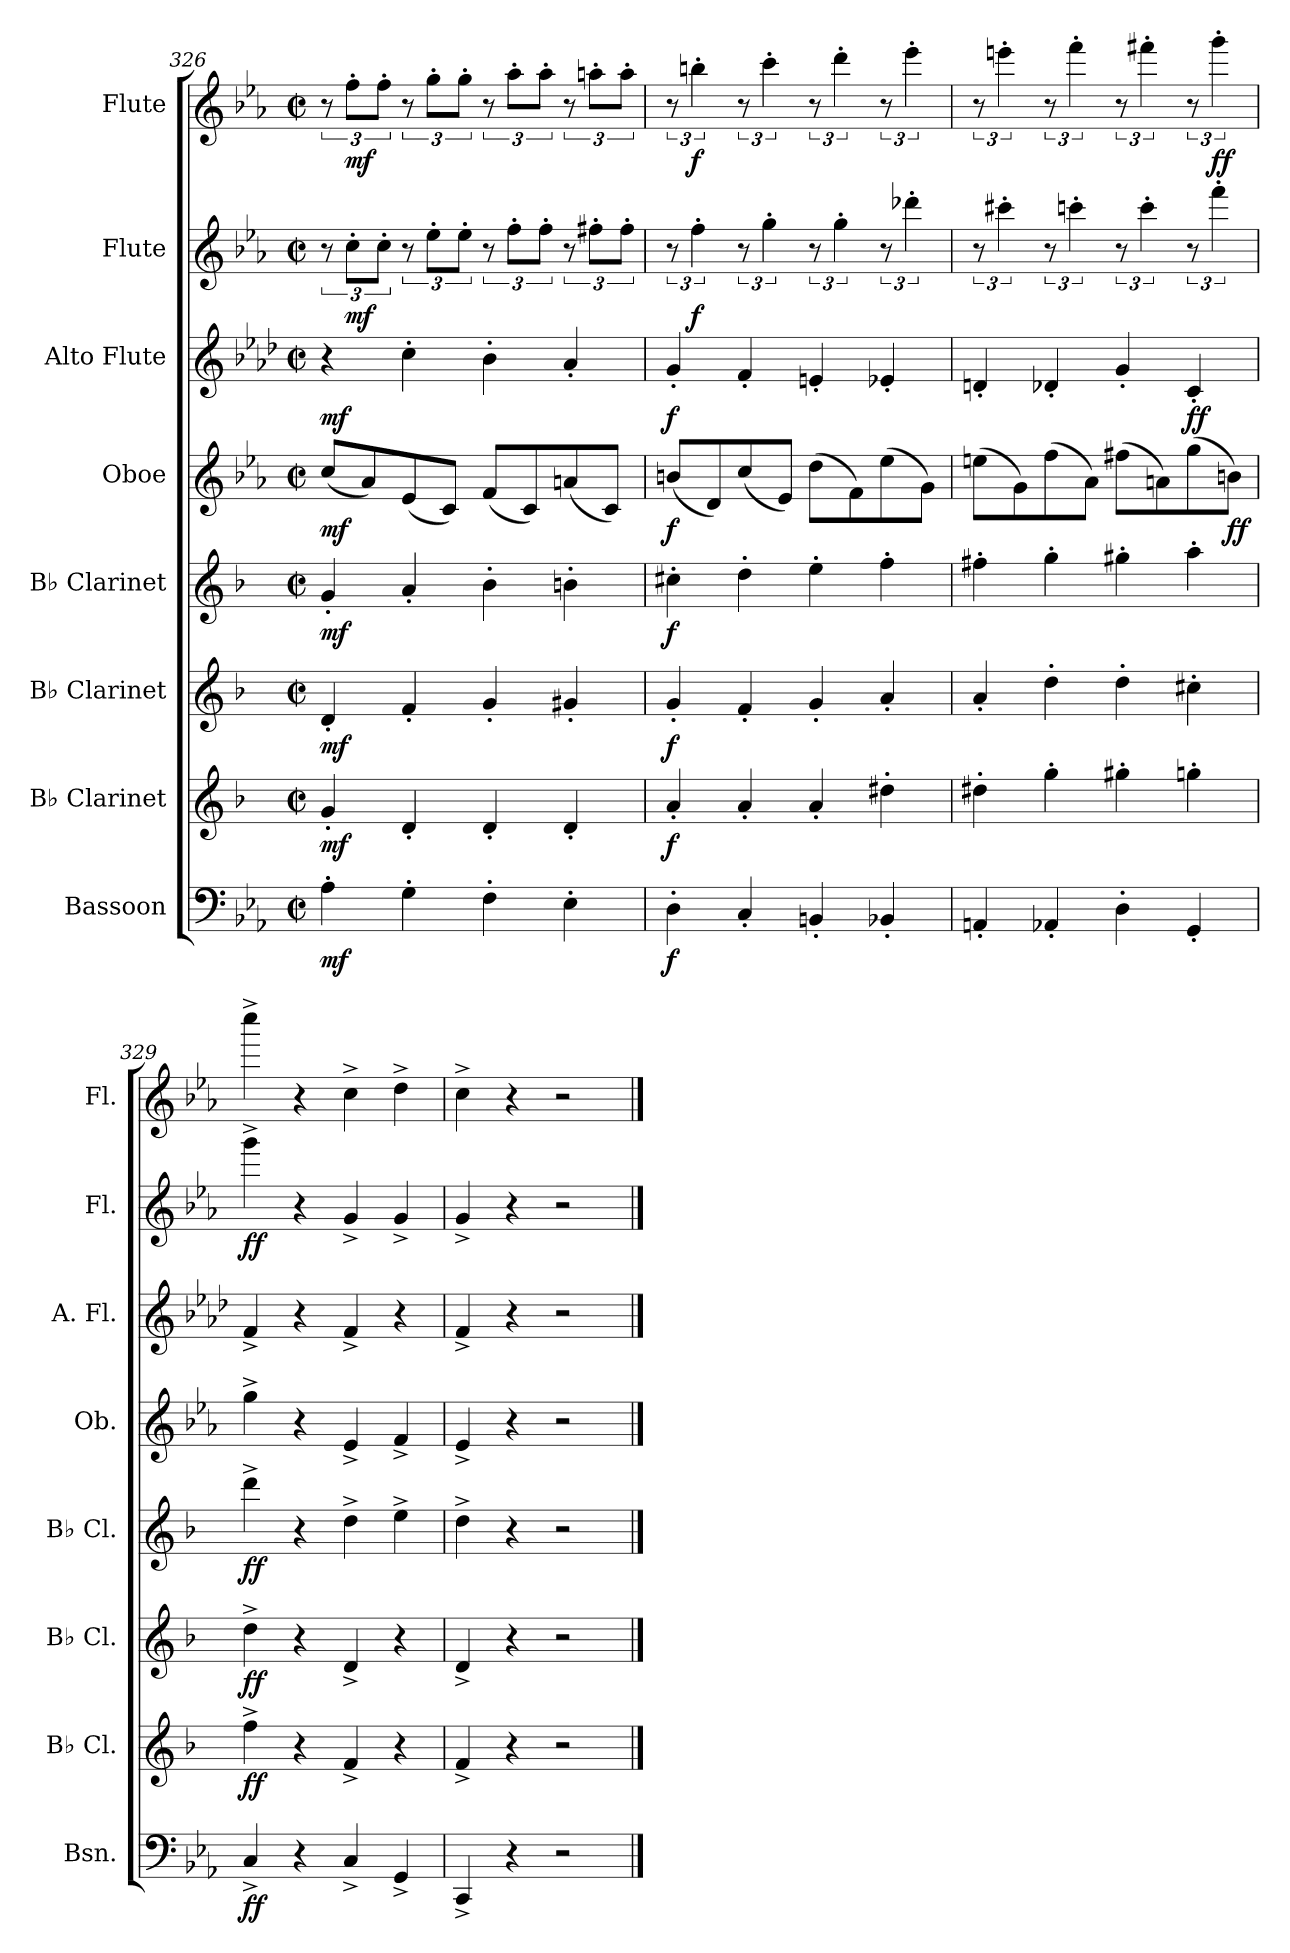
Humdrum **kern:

**kern	**dynam	**kern	**dynam	**kern	**dynam	**kern	**dynam	**kern	**dynam	**kern	**dynam	**kern	**dynam	**kern	**dynam
*part8	*part8	*part7	*part7	*part6	*part6	*part5	*part5	*part4	*part4	*part3	*part3	*part2	*part2	*part1	*part1
*staff8	*staff8	*staff7	*staff7	*staff6	*staff6	*staff5	*staff5	*staff4	*staff4	*staff3	*staff3	*staff2	*staff2	*staff1	*staff1
*I"Bassoon	*	*I"B♭ Clarinet	*	*I"B♭ Clarinet	*	*I"B♭ Clarinet	*	*I"Oboe	*	*I"Alto Flute	*	*I"Flute	*	*I"Flute	*
*I'Bsn.	*	*I'B♭ Cl.	*	*I'B♭ Cl.	*	*I'B♭ Cl.	*	*I'Ob.	*	*I'A. Fl.	*	*I'Fl.	*	*I'Fl.	*
*clefF4	*	*clefG2	*	*clefG2	*	*clefG2	*	*clefG2	*	*clefG2	*	*clefG2	*	*clefG2	*
*	*	*ITrd1c2	*	*ITrd1c2	*	*ITrd1c2	*	*	*	*ITrd3c5	*	*	*	*	*
*k[b-e-a-]	*	*k[b-e-a-]	*	*k[b-e-a-]	*	*k[b-e-a-]	*	*k[b-e-a-]	*	*k[b-e-a-]	*	*k[b-e-a-]	*	*k[b-e-a-]	*
*M2/2	*	*M2/2	*	*M2/2	*	*M2/2	*	*M2/2	*	*M2/2	*	*M2/2	*	*M2/2	*
*met(c|)	*	*met(c|)	*	*met(c|)	*	*met(c|)	*	*met(c|)	*	*met(c|)	*	*met(c|)	*	*met(c|)	*
*MM194	*	*MM194	*	*MM194	*	*MM194	*	*MM194	*	*MM194	*	*MM194	*	*MM194	*
=326	=326	=326	=326	=326	=326	=326	=326	=326	=326	=326	=326	=326	=326	=326	=326
!	!LO:DY:b	!	!LO:DY:b	!	!LO:DY:b	!	!LO:DY:b	!	!LO:DY:b	!	!LO:DY:b	!	!	!	!
4A-'\	mf	4f'/	mf	4c'/	mf	4f'/	mf	(<8cc/L	mf	4r	mf	12r	.	12r	.
!	!	!	!	!	!	!	!	!	!	!	!	!	!LO:DY:b	!	!LO:DY:b
.	.	.	.	.	.	.	.	.	.	.	.	12cc'\L	mf	12ff'\L	mf
.	.	.	.	.	.	.	.	8a-/)	.	.	.	.	.	.	.
.	.	.	.	.	.	.	.	.	.	.	.	12cc'\J	.	12ff'\J	.
4G'\	.	4c'/	.	4e-'/	.	4g'/	.	(<8e-/	.	4g'\	.	12r	.	12r	.
.	.	.	.	.	.	.	.	.	.	.	.	12ee-'\L	.	12gg'\L	.
.	.	.	.	.	.	.	.	8c/J)	.	.	.	.	.	.	.
.	.	.	.	.	.	.	.	.	.	.	.	12ee-'\J	.	12gg'\J	.
4F'\	.	4c'/	.	4f'/	.	4a-'\	.	(<8f/L	.	4f'\	.	12r	.	12r	.
.	.	.	.	.	.	.	.	.	.	.	.	12ff'\L	.	12aa-'\L	.
.	.	.	.	.	.	.	.	8c/)	.	.	.	.	.	.	.
.	.	.	.	.	.	.	.	.	.	.	.	12ff'\J	.	12aa-'\J	.
4E-'\	.	4c'/	.	4f#X'/	.	4an'\	.	(<8an/	.	4e-'/	.	12r	.	12r	.
.	.	.	.	.	.	.	.	.	.	.	.	12ff#X'\L	.	12aan'\L	.
.	.	.	.	.	.	.	.	8c/J)	.	.	.	.	.	.	.
.	.	.	.	.	.	.	.	.	.	.	.	12ff#'\J	.	12aa'\J	.
=327	=327	=327	=327	=327	=327	=327	=327	=327	=327	=327	=327	=327	=327	=327	=327
!	!LO:DY:b	!	!LO:DY:b	!	!LO:DY:b	!	!LO:DY:b	!	!LO:DY:b	!	!LO:DY:b	!	!	!	!
4D'\	f	4g'/	f	4f'/	f	4bn'\	f	(<8bn/L	f	4d'/	f	12r	.	12r	.
!	!	!	!	!	!	!	!	!	!	!	!	!	!LO:DY:b	!	!LO:DY:b
.	.	.	.	.	.	.	.	.	.	.	.	6ff'\	f	6bbn'\	f
.	.	.	.	.	.	.	.	8d/)	.	.	.	.	.	.	.
4C'/	.	4g'/	.	4e-'/	.	4cc'\	.	(<8cc/	.	4c'/	.	12r	.	12r	.
.	.	.	.	.	.	.	.	.	.	.	.	6gg'\	.	6ccc'\	.
.	.	.	.	.	.	.	.	8e-/J)	.	.	.	.	.	.	.
4BBn'/	.	4g'/	.	4f'/	.	4dd'\	.	(>8dd\L	.	4Bn'/	.	12r	.	12r	.
.	.	.	.	.	.	.	.	.	.	.	.	6gg'\	.	6ddd'\	.
.	.	.	.	.	.	.	.	8f\)	.	.	.	.	.	.	.
4BB-X'/	.	4cc#X'\	.	4g'/	.	4ee-'\	.	(>8ee-\	.	4B-X'/	.	12r	.	12r	.
.	.	.	.	.	.	.	.	.	.	.	.	6ddd-X'\	.	6eee-'\	.
.	.	.	.	.	.	.	.	8g\J)	.	.	.	.	.	.	.
!!LO:PB:g=z
=328	=328	=328	=328	=328	=328	=328	=328	=328	=328	=328	=328	=328	=328	=328	=328
4AAn'/	.	4cc#X'\	.	4g'/	.	4een'\	.	(>8een\L	.	4An'/	.	12r	.	12r	.
.	.	.	.	.	.	.	.	.	.	.	.	6ccc#X'\	.	6eeen'\	.
.	.	.	.	.	.	.	.	8g\)	.	.	.	.	.	.	.
4AA-X'/	.	4ff'\	.	4cc'\	.	4ff'\	.	(>8ff\	.	4A-X'/	.	12r	.	12r	.
.	.	.	.	.	.	.	.	.	.	.	.	6cccn'\	.	6fff'\	.
.	.	.	.	.	.	.	.	8a-\J)	.	.	.	.	.	.	.
4D'\	.	4ff#X'\	.	4cc'\	.	4ff#X'\	.	(>8ff#X\L	.	4d'/	.	12r	.	12r	.
.	.	.	.	.	.	.	.	.	.	.	.	6ccc'\	.	6fff#X'\	.
.	.	.	.	.	.	.	.	8an\)	.	.	.	.	.	.	.
!	!	!	!	!	!	!	!	!	!	!	!LO:DY:b	!	!	!	!
4GG'/	.	4ffn'\	.	4bn'\	.	4gg'\	.	(>8gg\	.	4G'/	ff	12r	.	12r	.
!	!	!	!	!	!	!	!	!	!	!	!	!	!	!	!LO:DY:b
.	.	.	.	.	.	.	.	.	.	.	.	6fff'\	.	6ggg'\	ff
!	!	!	!	!	!	!	!	!	!LO:DY:b	!	!	!	!	!	!
.	.	.	.	.	.	.	.	8bn\J)	ff	.	.	.	.	.	.
=329	=329	=329	=329	=329	=329	=329	=329	=329	=329	=329	=329	=329	=329	=329	=329
!	!LO:DY:b	!	!LO:DY:b	!	!LO:DY:b	!	!LO:DY:b	!	!	!	!	!	!LO:DY:b	!	!
4C^/	ff	4ee-^\	ff	4cc^\	ff	4ccc^\	ff	4gg^\	.	4c^/	.	4ggg^\	ff	4cccc^\	.
4r	.	4r	.	4r	.	4r	.	4r	.	4r	.	4r	.	4r	.
*	*	*	*	*	*	*	*	*	*	*	*	*	*	*MM140	*
4C^/	.	4e-^/	.	4c^/	.	4cc^\	.	4e-^/	.	4c^/	.	4g^/	.	4cc^\	.
4GG^/	.	4r	.	4r	.	4dd^\	.	4f^/	.	4r	.	4g^/	.	4dd^\	.
=330	=330	=330	=330	=330	=330	=330	=330	=330	=330	=330	=330	=330	=330	=330	=330
4CC^/	.	4e-^/	.	4c^/	.	4cc^\	.	4e-^/	.	4c^/	.	4g^/	.	4cc^\	.
4r	.	4r	.	4r	.	4r	.	4r	.	4r	.	4r	.	4r	.
2r	.	2r	.	2r	.	2r	.	2r	.	2r	.	2r	.	2r	.
==	==	==	==	==	==	==	==	==	==	==	==	==	==	==	==
*-	*-	*-	*-	*-	*-	*-	*-	*-	*-	*-	*-	*-	*-	*-	*-
